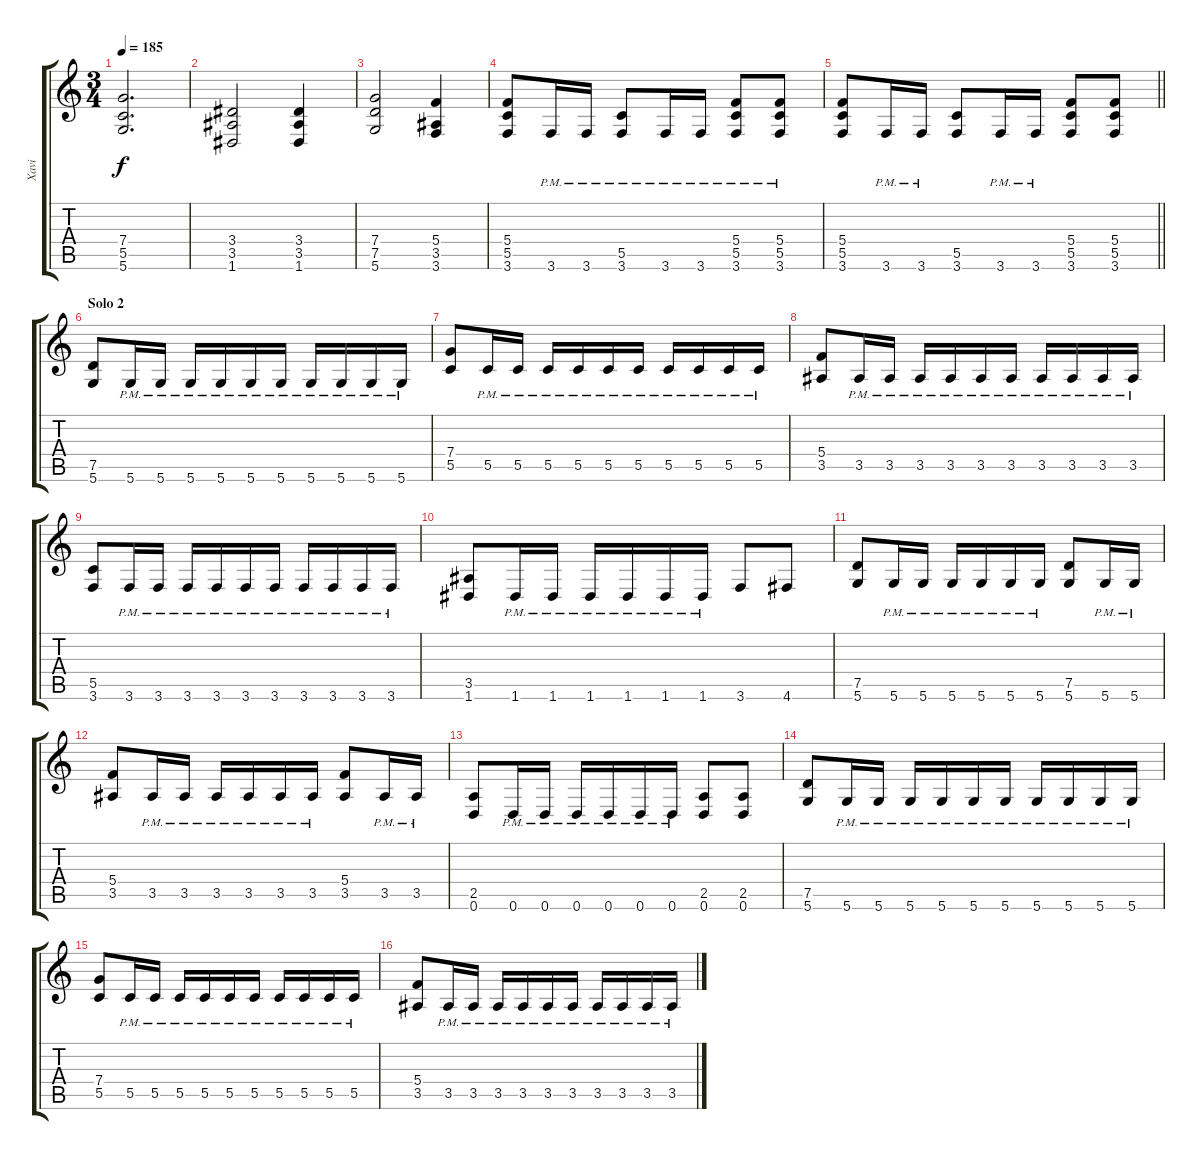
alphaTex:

\track ("Xavi" "Xavi") {instrument distortionguitar}
\staff {score tabs}
\tuning (D4 A3 F3 C3 G2 D2) {hide}
\ts (3 4)
\tempo 185
\clef g2
\ks c
(7.4 5.5 5.6).2{d dy f} |
(3.4 3.5 1.6).2 (3.4 3.5 1.6).4 |
(7.4 7.5 5.6).2 (5.4 3.5 3.6).4 |
(5.4 5.5 3.6).8 3.6{pm}.16 3.6{pm}.16 (5.5{pm} 3.6{pm}).8 3.6{pm}.16 3.6{pm}.16 (5.4{pm} 5.5{pm} 3.6{pm}).8 (5.4{pm} 5.5{pm} 3.6{pm}).8 |
\barLineRight lightlight
(5.4 5.5 3.6).8 3.6{pm}.16 3.6{pm}.16 (5.5 3.6).8 3.6{pm}.16 3.6{pm}.16 (5.4 5.5 3.6).8 (5.4 5.5 3.6).8 |
\section ("" "Solo 2")
(7.5 5.6).8 5.6{pm}.16 5.6{pm}.16 5.6{pm}.16 5.6{pm}.16 5.6{pm}.16 5.6{pm}.16 5.6{pm}.16 5.6{pm}.16 5.6{pm}.16 5.6{pm}.16 |
(7.4 5.5).8 5.5{pm}.16 5.5{pm}.16 5.5{pm}.16 5.5{pm}.16 5.5{pm}.16 5.5{pm}.16 5.5{pm}.16 5.5{pm}.16 5.5{pm}.16 5.5{pm}.16 |
(5.4 3.5).8 3.5{pm}.16 3.5{pm}.16 3.5{pm}.16 3.5{pm}.16 3.5{pm}.16 3.5{pm}.16 3.5{pm}.16 3.5{pm}.16 3.5{pm}.16 3.5{pm}.16 |
(5.5 3.6).8 3.6{pm}.16 3.6{pm}.16 3.6{pm}.16 3.6{pm}.16 3.6{pm}.16 3.6{pm}.16 3.6{pm}.16 3.6{pm}.16 3.6{pm}.16 3.6{pm}.16 |
(3.5 1.6).8 1.6{pm}.16 1.6{pm}.16 1.6{pm}.16 1.6{pm}.16 1.6{pm}.16 1.6{pm}.16 3.6.8 4.6.8 |
(7.5 5.6).8 5.6{pm}.16 5.6{pm}.16 5.6{pm}.16 5.6{pm}.16 5.6{pm}.16 5.6{pm}.16 (7.5 5.6).8 5.6{pm}.16 5.6{pm}.16 |
(5.4 3.5).8 3.5{pm}.16 3.5{pm}.16 3.5{pm}.16 3.5{pm}.16 3.5{pm}.16 3.5{pm}.16 (5.4 3.5).8 3.5{pm}.16 3.5{pm}.16 |
(2.5 0.6).8 0.6{pm}.16 0.6{pm}.16 0.6{pm}.16 0.6{pm}.16 0.6{pm}.16 0.6{pm}.16 (2.5 0.6).8 (2.5 0.6).8 |
(7.5 5.6).8 5.6{pm}.16 5.6{pm}.16 5.6{pm}.16 5.6{pm}.16 5.6{pm}.16 5.6{pm}.16 5.6{pm}.16 5.6{pm}.16 5.6{pm}.16 5.6{pm}.16 |
(7.4 5.5).8 5.5{pm}.16 5.5{pm}.16 5.5{pm}.16 5.5{pm}.16 5.5{pm}.16 5.5{pm}.16 5.5{pm}.16 5.5{pm}.16 5.5{pm}.16 5.5{pm}.16 |
(5.4 3.5).8 3.5{pm}.16 3.5{pm}.16 3.5{pm}.16 3.5{pm}.16 3.5{pm}.16 3.5{pm}.16 3.5{pm}.16 3.5{pm}.16 3.5{pm}.16 3.5{pm}.16
